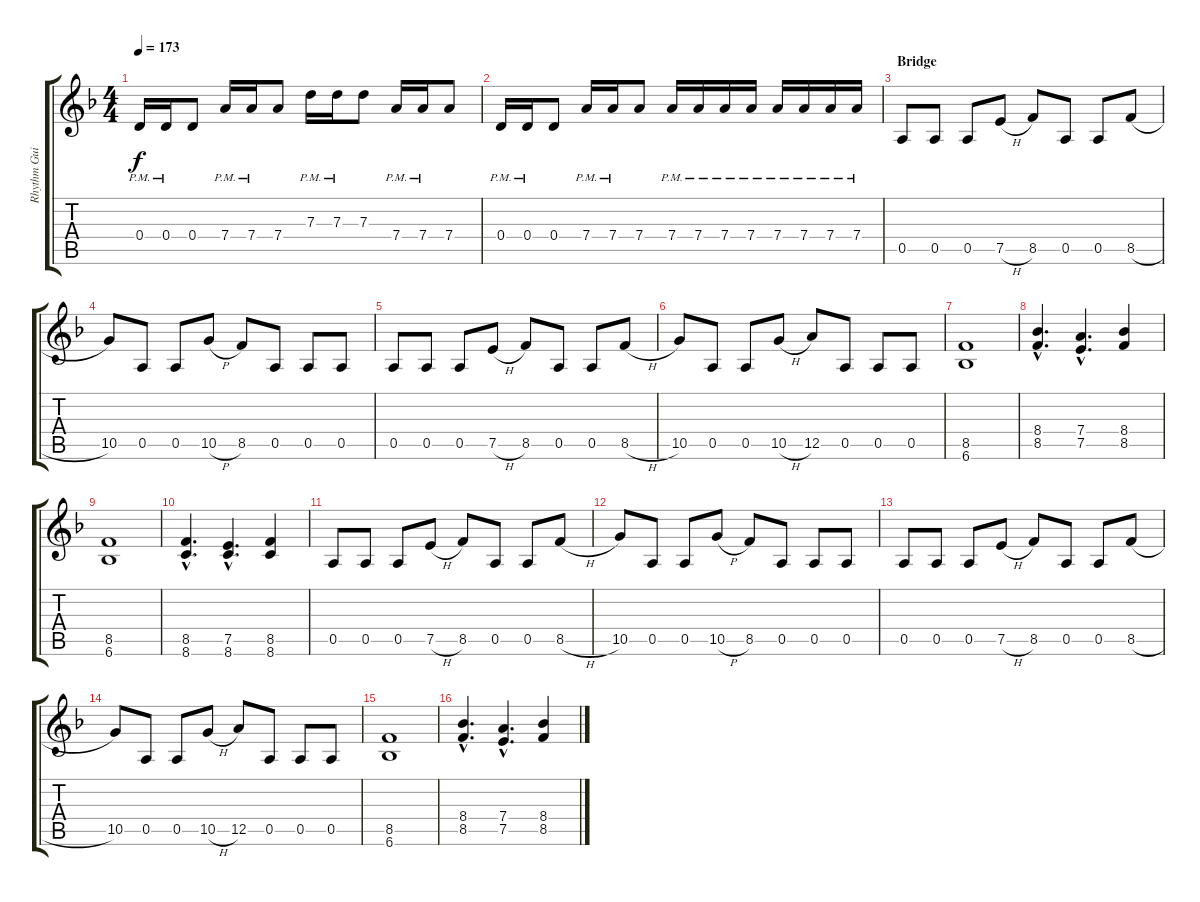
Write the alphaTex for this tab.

\track ("Rhythm Guitar 1" "Rhythm Gui") {instrument distortionguitar}
\staff {score tabs}
\tuning (E4 B3 G3 D3 A2 E2) {hide}
\ts (4 4)
\tempo 173
\clef g2
\ks dminor
0.4{pm}.16{dy f} 0.4{pm}.16 0.4.8 7.4{pm}.16 7.4{pm}.16 7.4.8 7.3{pm}.16 7.3{pm}.16 7.3.8 7.4{pm}.16 7.4{pm}.16 7.4.8 |
0.4{pm}.16 0.4{pm}.16 0.4.8 7.4{pm}.16 7.4{pm}.16 7.4.8 7.4{pm}.16 7.4{pm}.16 7.4{pm}.16 7.4{pm}.16 7.4{pm}.16 7.4{pm}.16 7.4{pm}.16 7.4{pm}.16 |
\section ("" "Bridge")
0.5.8 0.5.8 0.5.8 7.5{h}.8 8.5.8 0.5.8 0.5.8 8.5{h}.8 |
10.5.8 0.5.8 0.5.8 10.5{h}.8 8.5.8 0.5.8 0.5.8 0.5.8 |
0.5.8 0.5.8 0.5.8 7.5{h}.8 8.5.8 0.5.8 0.5.8 8.5{h}.8 |
10.5.8 0.5.8 0.5.8 10.5{h}.8 12.5.8 0.5.8 0.5.8 0.5.8 |
(8.5 6.6).1 |
(8.4{hac} 8.5{hac}).4{d} (7.4{hac} 7.5{hac}).4{d} (8.4 8.5).4 |
(8.5 6.6).1 |
(8.5{hac} 8.6{hac}).4{d} (7.5{hac} 8.6{hac}).4{d} (8.5 8.6).4 |
0.5.8 0.5.8 0.5.8 7.5{h}.8 8.5.8 0.5.8 0.5.8 8.5{h}.8 |
10.5.8 0.5.8 0.5.8 10.5{h}.8 8.5.8 0.5.8 0.5.8 0.5.8 |
0.5.8 0.5.8 0.5.8 7.5{h}.8 8.5.8 0.5.8 0.5.8 8.5{h}.8 |
10.5.8 0.5.8 0.5.8 10.5{h}.8 12.5.8 0.5.8 0.5.8 0.5.8 |
(8.5 6.6).1 |
(8.4{hac} 8.5{hac}).4{d} (7.4{hac} 7.5{hac}).4{d} (8.4 8.5).4
